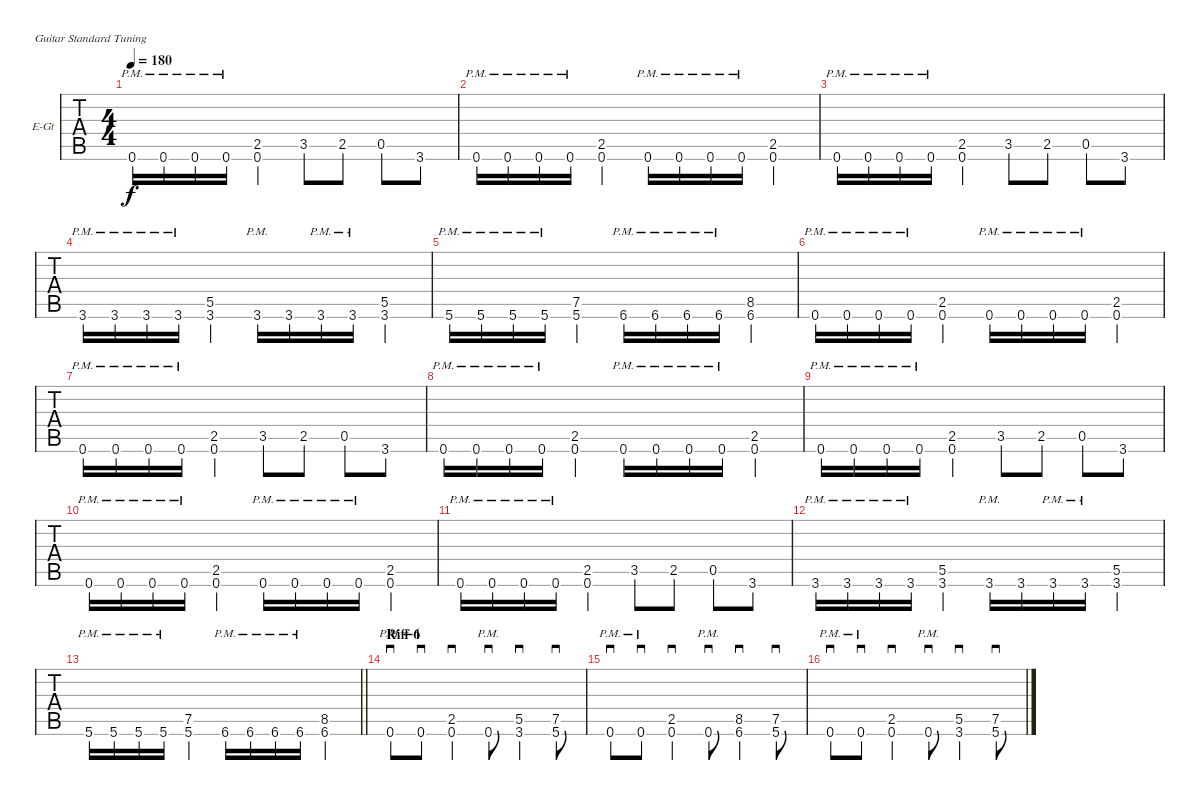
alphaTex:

\bracketExtendMode groupsimilarinstruments
\firstSystemTrackNameOrientation horizontal
\otherSystemsTrackNameOrientation horizontal
\track ("Guitar 02" "E-Gt") {instrument overdrivenguitar}
\staff {tabs}
\tuning (E4 B3 G3 D3 A2 E2)
\ts (4 4)
\tempo 180
\clef g2
\ks c
0.6{pm}.16{dy f} 0.6{pm}.16 0.6{pm}.16 0.6{pm}.16 (2.5 0.6).4 3.5.8 2.5.8 0.5.8 3.6.8 |
0.6{pm}.16 0.6{pm}.16 0.6{pm}.16 0.6{pm}.16 (2.5 0.6).4 0.6{pm}.16 0.6{pm}.16 0.6{pm}.16 0.6{pm}.16 (2.5 0.6).4 |
0.6{pm}.16 0.6{pm}.16 0.6{pm}.16 0.6{pm}.16 (2.5 0.6).4 3.5.8 2.5.8 0.5.8 3.6.8 |
3.6{pm}.16 3.6{pm}.16 3.6{pm}.16 3.6{pm}.16 (5.5 3.6).4 3.6{pm}.16 3.6.16 3.6{pm}.16 3.6{pm}.16 (5.5 3.6).4 |
5.6{pm}.16 5.6{pm}.16 5.6{pm}.16 5.6{pm}.16 (7.5 5.6).4 6.6{pm}.16 6.6{pm}.16 6.6{pm}.16 6.6{pm}.16 (8.5 6.6).4 |
0.6{pm}.16 0.6{pm}.16 0.6{pm}.16 0.6{pm}.16 (2.5 0.6).4 0.6{pm}.16 0.6{pm}.16 0.6{pm}.16 0.6{pm}.16 (2.5 0.6).4 |
0.6{pm}.16 0.6{pm}.16 0.6{pm}.16 0.6{pm}.16 (2.5 0.6).4 3.5.8 2.5.8 0.5.8 3.6.8 |
0.6{pm}.16 0.6{pm}.16 0.6{pm}.16 0.6{pm}.16 (2.5 0.6).4 0.6{pm}.16 0.6{pm}.16 0.6{pm}.16 0.6{pm}.16 (2.5 0.6).4 |
0.6{pm}.16 0.6{pm}.16 0.6{pm}.16 0.6{pm}.16 (2.5 0.6).4 3.5.8 2.5.8 0.5.8 3.6.8 |
0.6{pm}.16 0.6{pm}.16 0.6{pm}.16 0.6{pm}.16 (2.5 0.6).4 0.6{pm}.16 0.6{pm}.16 0.6{pm}.16 0.6{pm}.16 (2.5 0.6).4 |
0.6{pm}.16 0.6{pm}.16 0.6{pm}.16 0.6{pm}.16 (2.5 0.6).4 3.5.8 2.5.8 0.5.8 3.6.8 |
3.6{pm}.16 3.6{pm}.16 3.6{pm}.16 3.6{pm}.16 (5.5 3.6).4 3.6{pm}.16 3.6.16 3.6{pm}.16 3.6{pm}.16 (5.5 3.6).4 |
\barLineRight lightlight
5.6{pm}.16 5.6{pm}.16 5.6{pm}.16 5.6{pm}.16 (7.5 5.6).4 6.6{pm}.16 6.6{pm}.16 6.6{pm}.16 6.6{pm}.16 (8.5 6.6).4 |
\section ("" "Riff 6")
0.6{pm}.8{sd} 0.6{pm}.8{sd} (2.5 0.6).4{sd} 0.6{pm}.8{sd} (5.5 3.6).4{sd} (7.5 5.6).8{sd} |
0.6{pm}.8{sd} 0.6{pm}.8{sd} (2.5 0.6).4{sd} 0.6{pm}.8{sd} (8.5 6.6).4{sd} (7.5 5.6).8{sd} |
0.6{pm}.8{sd} 0.6{pm}.8{sd} (2.5 0.6).4{sd} 0.6{pm}.8{sd} (5.5 3.6).4{sd} (7.5 5.6).8{sd}
